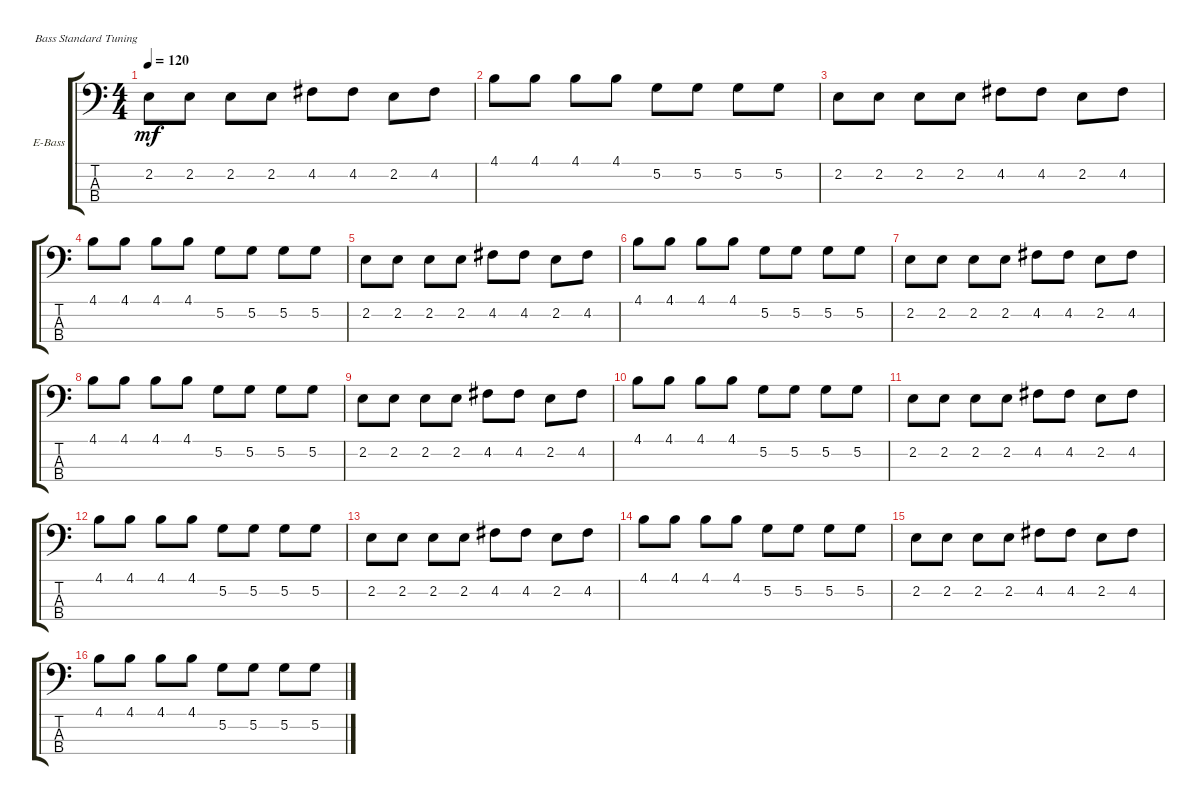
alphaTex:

\bracketExtendMode groupsimilarinstruments
\firstSystemTrackNameOrientation horizontal
\otherSystemsTrackNameOrientation horizontal
\track ("Electric Bass" "E-Bass") {solo instrument electricbassfinger}
\staff {score tabs}
\tuning (G2 D2 A1 E1)
\ts (4 4)
\tempo 120
\clef f4
\ks c
2.2.8{dy mf} 2.2.8 2.2.8 2.2.8 4.2.8 4.2.8 2.2.8 4.2.8 |
4.1.8 4.1.8 4.1.8 4.1.8 5.2.8 5.2.8 5.2.8 5.2.8 |
2.2.8 2.2.8 2.2.8 2.2.8 4.2.8 4.2.8 2.2.8 4.2.8 |
4.1.8 4.1.8 4.1.8 4.1.8 5.2.8 5.2.8 5.2.8 5.2.8 |
2.2.8 2.2.8 2.2.8 2.2.8 4.2.8 4.2.8 2.2.8 4.2.8 |
4.1.8 4.1.8 4.1.8 4.1.8 5.2.8 5.2.8 5.2.8 5.2.8 |
2.2.8 2.2.8 2.2.8 2.2.8 4.2.8 4.2.8 2.2.8 4.2.8 |
4.1.8 4.1.8 4.1.8 4.1.8 5.2.8 5.2.8 5.2.8 5.2.8 |
2.2.8 2.2.8 2.2.8 2.2.8 4.2.8 4.2.8 2.2.8 4.2.8 |
4.1.8 4.1.8 4.1.8 4.1.8 5.2.8 5.2.8 5.2.8 5.2.8 |
2.2.8 2.2.8 2.2.8 2.2.8 4.2.8 4.2.8 2.2.8 4.2.8 |
4.1.8 4.1.8 4.1.8 4.1.8 5.2.8 5.2.8 5.2.8 5.2.8 |
2.2.8 2.2.8 2.2.8 2.2.8 4.2.8 4.2.8 2.2.8 4.2.8 |
4.1.8 4.1.8 4.1.8 4.1.8 5.2.8 5.2.8 5.2.8 5.2.8 |
2.2.8 2.2.8 2.2.8 2.2.8 4.2.8 4.2.8 2.2.8 4.2.8 |
4.1.8 4.1.8 4.1.8 4.1.8 5.2.8 5.2.8 5.2.8 5.2.8
